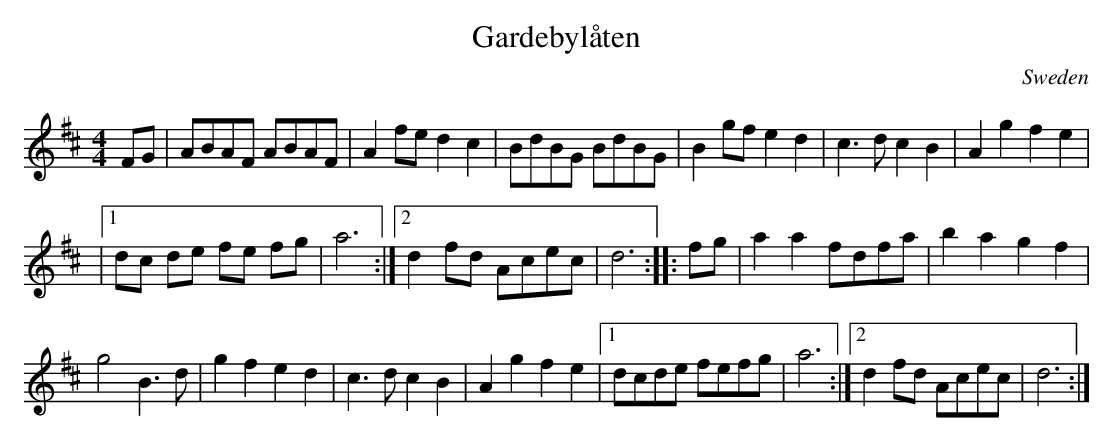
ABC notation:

X:1
T:Gardebylåten
M:4/4
O:Sweden
K:D major
FG |\
ABAF ABAF|A2fe d2c2|BdBG BdBG|B2gf e2d2|\
c3d c2B2|A2g2 f2e2 |
|1dc de fe fg|a6 :|2 d2fd Acec|d6 ::fg|\
a2a2 fdfa|b2a2 g2f2|
g4 B3d|g2f2 e2d2| \
c3d c2B2|A2g2 f2e2 \
|1dcde fefg|a6 :|2d2fd Acec|d6:|
